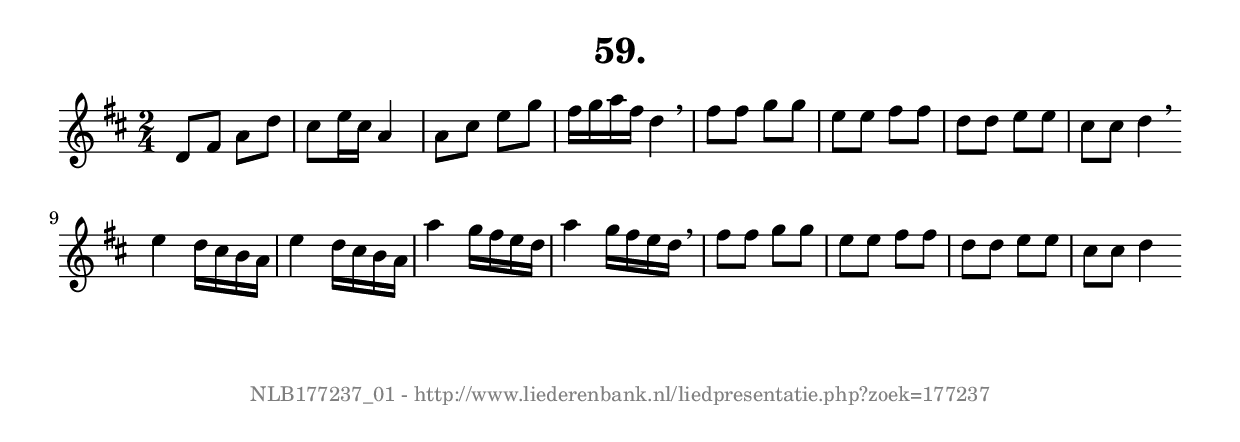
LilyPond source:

%
% produced by wce2krn 1.64 (7 June 2014)
%
\version"2.16"
#(append! paper-alist '(("long" . (cons (* 210 mm) (* 2000 mm)))))
#(set-default-paper-size "long")
sb = {\breathe}
mBreak = {\breathe }
bBreak = {\breathe }
x = {\once\override NoteHead #'style = #'cross }
gl=\glissando
itime={\override Staff.TimeSignature #'stencil = ##f }
ficta = {\once\set suggestAccidentals = ##t}
fine = {\once\override Score.RehearsalMark #'self-alignment-X = #1 \mark \markup {\italic{Fine}}}
dc = {\once\override Score.RehearsalMark #'self-alignment-X = #1 \mark \markup {\italic{D.C.}}}
dcf = {\once\override Score.RehearsalMark #'self-alignment-X = #1 \mark \markup {\italic{D.C. al Fine}}}
dcc = {\once\override Score.RehearsalMark #'self-alignment-X = #1 \mark \markup {\italic{D.C. al Coda}}}
ds = {\once\override Score.RehearsalMark #'self-alignment-X = #1 \mark \markup {\italic{D.S.}}}
dsf = {\once\override Score.RehearsalMark #'self-alignment-X = #1 \mark \markup {\italic{D.S. al Fine}}}
dsc = {\once\override Score.RehearsalMark #'self-alignment-X = #1 \mark \markup {\italic{D.S. al Coda}}}
pv = {\set Score.repeatCommands = #'((volta "1"))}
sv = {\set Score.repeatCommands = #'((volta "2"))}
tv = {\set Score.repeatCommands = #'((volta "3"))}
qv = {\set Score.repeatCommands = #'((volta "4"))}
xv = {\set Score.repeatCommands = #'((volta #f))}
\header{ tagline = ""
title = "59."
}
\score {{
\key d \major
\relative g'
{
\set melismaBusyProperties = #'()
\time 2/4
\tempo 4=120
\override Score.MetronomeMark #'transparent = ##t
\override Score.RehearsalMark #'break-visibility = #(vector #t #t #f)
d8 fis a d cis e16 cis a4 a8 cis e g fis16 g a fis d4 \sb fis8 fis g g e e fis fis d d e e cis cis d4 \bar ":|:" \bBreak
e4 d16 cis b a e'4 d16 cis b a a'4 g16 fis e d a'4 g16 fis e d \sb fis8 fis g g e e fis fis d d e e cis cis d4 \bar ":|"
 }}
 \midi { }
 \layout {
            indent = 0.0\cm
}
}
\markup { \vspace #0 } \markup { \with-color #grey \fill-line { \center-column { \smaller "NLB177237_01 - http://www.liederenbank.nl/liedpresentatie.php?zoek=177237" } } }
